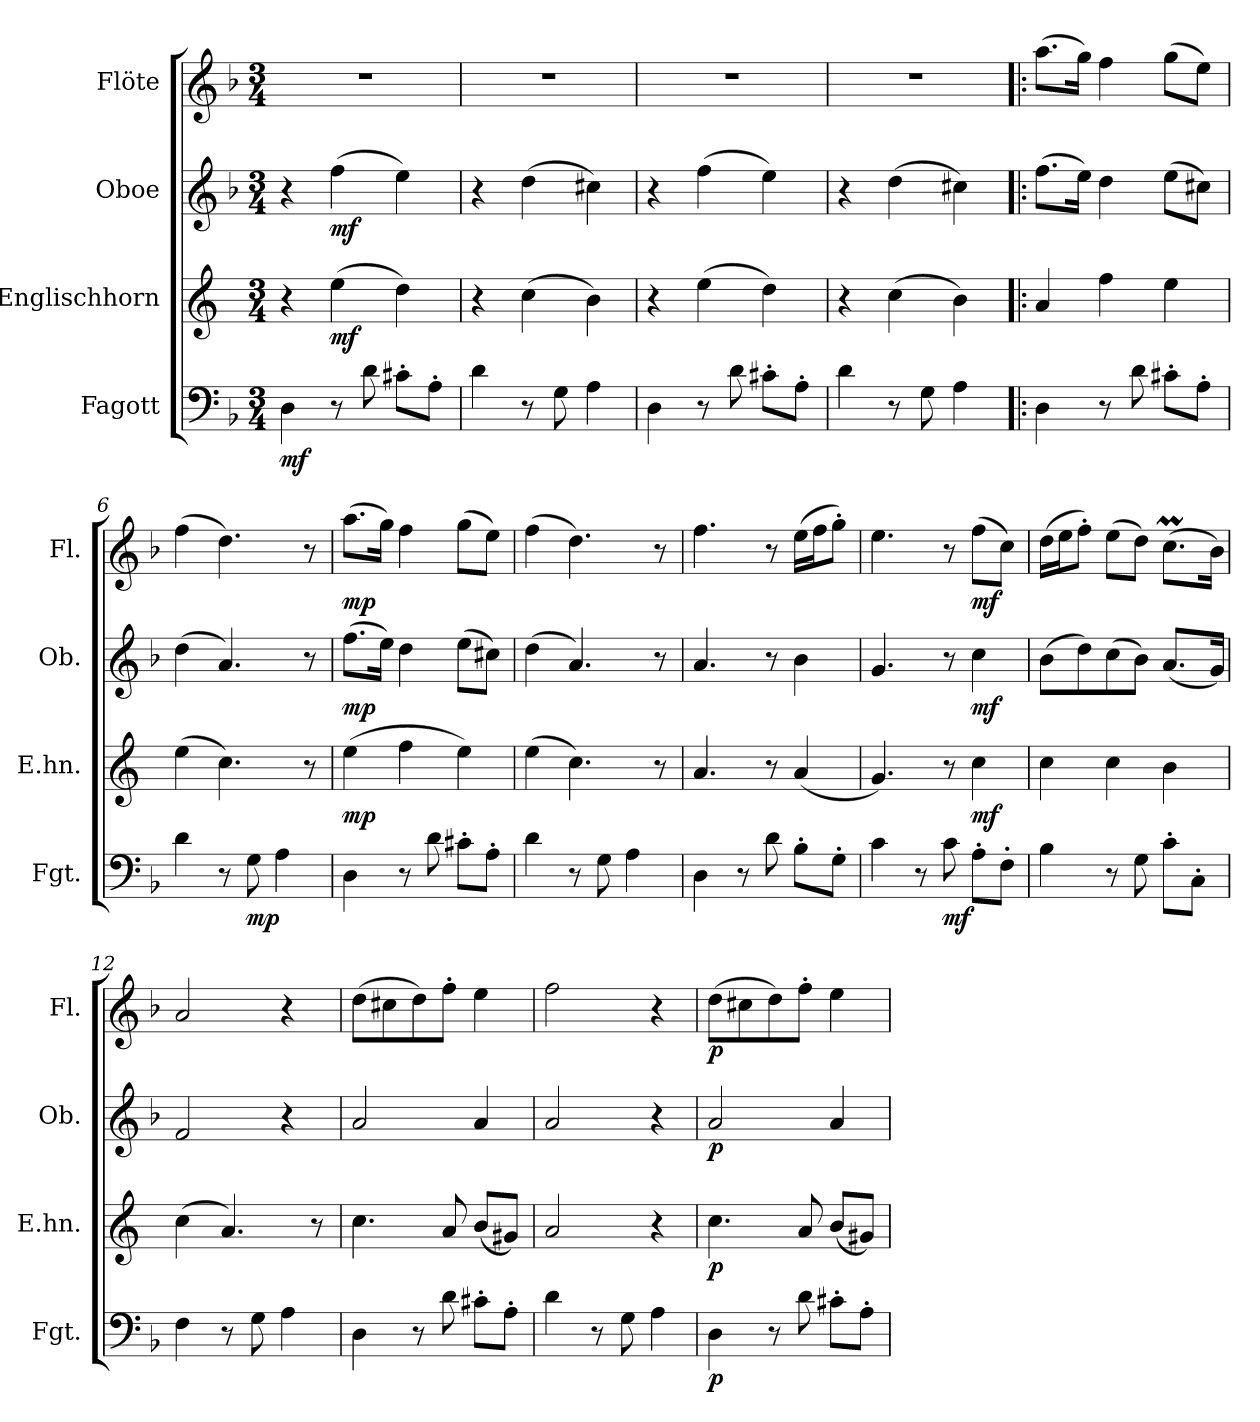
**kern	**dynam	**kern	**dynam	**kern	**dynam	**kern	**dynam
*part4	*part4	*part3	*part3	*part2	*part2	*part1	*part1
*staff4	*staff4	*staff3	*staff3	*staff2	*staff2	*staff1	*staff1
*I"Fagott	*	*I"Englischhorn	*	*I"Oboe	*	*I"Flöte	*
*I'Fgt.	*	*I'E.hn.	*	*I'Ob.	*	*I'Fl.	*
*clefF4	*	*clefG2	*	*clefG2	*	*clefG2	*
*	*	*ITrd4c7	*	*	*	*	*
*k[b-]	*	*k[b-]	*	*k[b-]	*	*k[b-]	*
*M3/4	*	*M3/4	*	*M3/4	*	*M3/4	*
*MM120	*	*MM120	*	*MM120	*	*MM120	*
=1	=1	=1	=1	=1	=1	=1	=1
!	!LO:DY:b	!	!	!	!	!	!
4D\	mf	4r	.	4r	.	2.r	.
!	!	!	!LO:DY:b	!	!LO:DY:b	!	!
8r	.	(>4a\	mf	(>4ff\	mf	.	.
8d\	.	.	.	.	.	.	.
8c#X'\L	.	4g\)	.	4ee\)	.	.	.
8A'\J	.	.	.	.	.	.	.
=2	=2	=2	=2	=2	=2	=2	=2
4d\	.	4r	.	4r	.	2.r	.
8r	.	(>4f\	.	(>4dd\	.	.	.
8G\	.	.	.	.	.	.	.
4A\	.	4e\)	.	4cc#X\)	.	.	.
=3	=3	=3	=3	=3	=3	=3	=3
4D\	.	4r	.	4r	.	2.r	.
8r	.	(>4a\	.	(>4ff\	.	.	.
8d\	.	.	.	.	.	.	.
8c#X'\L	.	4g\)	.	4ee\)	.	.	.
8A'\J	.	.	.	.	.	.	.
=4	=4	=4	=4	=4	=4	=4	=4
4d\	.	4r	.	4r	.	2.r	.
8r	.	(>4f\	.	(>4dd\	.	.	.
8G\	.	.	.	.	.	.	.
4A\	.	4e\)	.	4cc#X\)	.	.	.
=5!|:	=5!|:	=5!|:	=5!|:	=5!|:	=5!|:	=5!|:	=5!|:
4D\	.	4d/	.	(>8.ff\L	.	(>8.aa\L	.
.	.	.	.	16ee\Jk)	.	16gg\Jk)	.
8r	.	4b-\	.	4dd\	.	4ff\	.
8d\	.	.	.	.	.	.	.
8c#X'\L	.	4a\	.	(>8ee\L	.	(>8gg\L	.
8A'\J	.	.	.	8cc#X\J)	.	8ee\J)	.
=6	=6	=6	=6	=6	=6	=6	=6
4d\	.	(>4a\	.	(>4dd\	.	(>4ff\	.
8r	.	4.f\)	.	4.a/)	.	4.dd\)	.
!	!LO:DY:b	!	!	!	!	!	!
8G\	mp	.	.	.	.	.	.
4A\	.	.	.	.	.	.	.
.	.	8r	.	8r	.	8r	.
!!LO:LB:g=z
=7	=7	=7	=7	=7	=7	=7	=7
!	!	!	!LO:DY:b	!	!LO:DY:b	!	!LO:DY:b
4D\	.	(>4a\	mp	(>8.ff\L	mp	(>8.aa\L	mp
.	.	.	.	16ee\Jk)	.	16gg\Jk)	.
8r	.	4b-\	.	4dd\	.	4ff\	.
8d\	.	.	.	.	.	.	.
8c#X'\L	.	4a\)	.	(>8ee\L	.	(>8gg\L	.
8A'\J	.	.	.	8cc#X\J)	.	8ee\J)	.
=8	=8	=8	=8	=8	=8	=8	=8
4d\	.	(>4a\	.	(>4dd\	.	(>4ff\	.
8r	.	4.f\)	.	4.a/)	.	4.dd\)	.
8G\	.	.	.	.	.	.	.
4A\	.	.	.	.	.	.	.
.	.	8r	.	8r	.	8r	.
=9	=9	=9	=9	=9	=9	=9	=9
4D\	.	4.d/	.	4.a/	.	4.ff\	.
8r	.	.	.	.	.	.	.
8d\	.	8r	.	8r	.	8r	.
8B-'\L	.	(<4d/	.	4b-\	.	(>16ee\LL	.
.	.	.	.	.	.	16ff\J	.
8G'\J	.	.	.	.	.	8gg'\J)	.
=10	=10	=10	=10	=10	=10	=10	=10
4c\	.	4.c/)	.	4.g/	.	4.ee\	.
8r	.	.	.	.	.	.	.
!	!LO:DY:b	!	!	!	!	!	!
8c\	mf	8r	.	8r	.	8r	.
!	!	!	!LO:DY:b	!	!LO:DY:b	!	!LO:DY:b
8A'\L	.	4f\	mf	4cc\	mf	(>8ff\L	mf
8F'\J	.	.	.	.	.	8cc\J)	.
=11	=11	=11	=11	=11	=11	=11	=11
4B-\	.	4f\	.	(>8b-\L	.	(>16dd\LL	.
.	.	.	.	.	.	16ee\J	.
.	.	.	.	8dd\)	.	8ff'\J)	.
8r	.	4f\	.	(>8cc\	.	(>8ee\L	.
8G\	.	.	.	8b-\J)	.	8dd\J)	.
8c'\L	.	4e\	.	(<8.a/L	.	(>8.ccM\L	.
8C'\J	.	.	.	.	.	.	.
.	.	.	.	16g/Jk)	.	16b-\Jk)	.
=12	=12	=12	=12	=12	=12	=12	=12
4F\	.	(>4f\	.	2f/	.	2a/	.
8r	.	4.d/)	.	.	.	.	.
8G\	.	.	.	.	.	.	.
4A\	.	.	.	4r	.	4r	.
.	.	8r	.	.	.	.	.
!!LO:LB:g=z
=13	=13	=13	=13	=13	=13	=13	=13
4D\	.	4.f\	.	2a/	.	(>8dd\L	.
.	.	.	.	.	.	8cc#X\	.
8r	.	.	.	.	.	8dd\)	.
8d\	.	8d/	.	.	.	8ff'\J	.
8c#X'\L	.	(<8e/L	.	4a/	.	4ee\	.
8A'\J	.	8c#X/J)	.	.	.	.	.
=14	=14	=14	=14	=14	=14	=14	=14
4d\	.	2d/	.	2a/	.	2ff\	.
8r	.	.	.	.	.	.	.
8G\	.	.	.	.	.	.	.
4A\	.	4r	.	4r	.	4r	.
=15	=15	=15	=15	=15	=15	=15	=15
!	!LO:DY:b	!	!LO:DY:b	!	!LO:DY:b	!	!LO:DY:b
4D\	p	4.f\	p	2a/	p	(>8dd\L	p
.	.	.	.	.	.	8cc#X\	.
8r	.	.	.	.	.	8dd\)	.
8d\	.	8d/	.	.	.	8ff'\J	.
8c#X'\L	.	(<8e/L	.	4a/	.	4ee\	.
8A'\J	.	8c#X/J)	.	.	.	.	.
=	=	=	=	=	=	=	=
*-	*-	*-	*-	*-	*-	*-	*-
